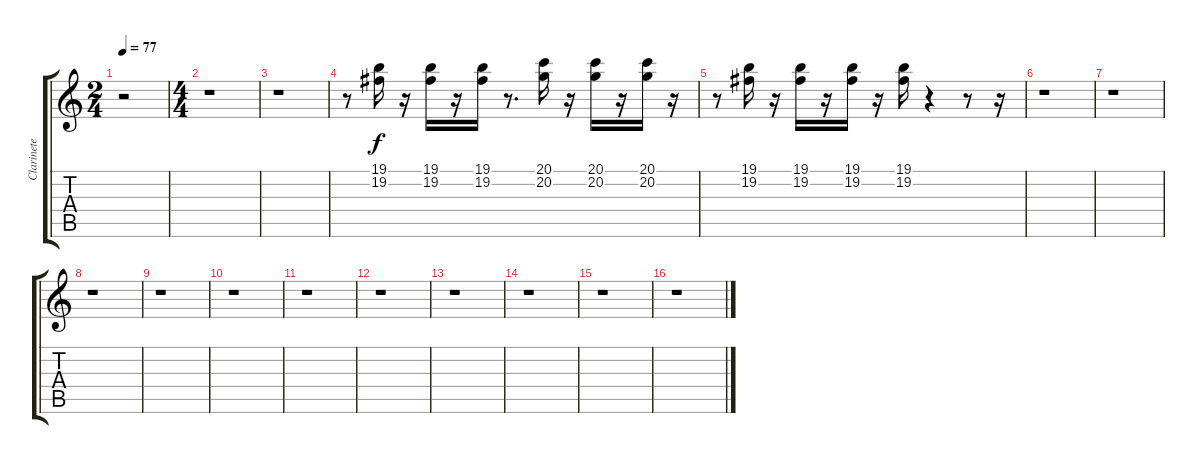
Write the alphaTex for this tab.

\track ("Clarinete" "Clarinete") {instrument clarinet}
\staff {score tabs}
\tuning (E4 B3 G3 D3 A2 E2) {hide}
\ts (2 4)
\tempo 77
\clef g2
\ks c
r.2{dy f} |
\ts (4 4)
r.1 |
r.1 |
r.8 (19.1 19.2).16 r.16 (19.1 19.2).16 r.16 (19.1 19.2).16 r.8{d} (20.1 20.2).16 r.16 (20.1 20.2).16 r.16 (20.1 20.2).16 r.16 |
r.8 (19.1 19.2).16 r.16 (19.1 19.2).16 r.16 (19.1 19.2).16 r.16 (19.1 19.2).16 r.4 r.8 r.16 |
r.1 |
r.1 |
r.1 |
r.1 |
r.1 |
r.1 |
r.1 |
r.1 |
r.1 |
r.1 |
r.1
